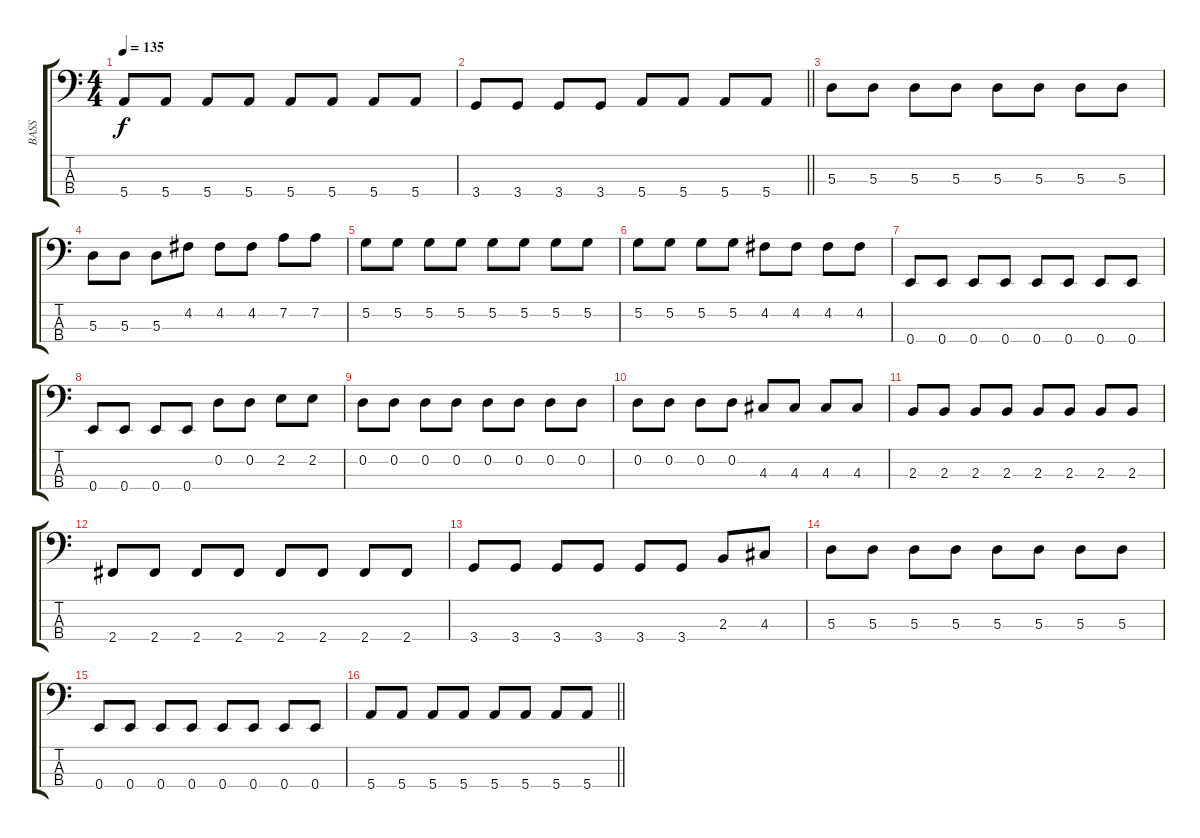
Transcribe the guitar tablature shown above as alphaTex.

\track ("BASS" "BASS") {instrument electricbassfinger}
\staff {score tabs}
\tuning (G2 D2 A1 E1) {hide}
\ts (4 4)
\tempo 135
\clef f4
\ks c
5.4.8{dy f} 5.4.8 5.4.8 5.4.8 5.4.8 5.4.8 5.4.8 5.4.8 |
\barLineRight lightlight
3.4.8 3.4.8 3.4.8 3.4.8 5.4.8 5.4.8 5.4.8 5.4.8 |
5.3.8 5.3.8 5.3.8 5.3.8 5.3.8 5.3.8 5.3.8 5.3.8 |
5.3.8 5.3.8 5.3.8 4.2.8 4.2.8 4.2.8 7.2.8 7.2.8 |
5.2.8 5.2.8 5.2.8 5.2.8 5.2.8 5.2.8 5.2.8 5.2.8 |
5.2.8 5.2.8 5.2.8 5.2.8 4.2.8 4.2.8 4.2.8 4.2.8 |
0.4.8 0.4.8 0.4.8 0.4.8 0.4.8 0.4.8 0.4.8 0.4.8 |
0.4.8 0.4.8 0.4.8 0.4.8 0.2.8 0.2.8 2.2.8 2.2.8 |
0.2.8 0.2.8 0.2.8 0.2.8 0.2.8 0.2.8 0.2.8 0.2.8 |
0.2.8 0.2.8 0.2.8 0.2.8 4.3.8 4.3.8 4.3.8 4.3.8 |
2.3.8 2.3.8 2.3.8 2.3.8 2.3.8 2.3.8 2.3.8 2.3.8 |
2.4.8 2.4.8 2.4.8 2.4.8 2.4.8 2.4.8 2.4.8 2.4.8 |
3.4.8 3.4.8 3.4.8 3.4.8 3.4.8 3.4.8 2.3.8 4.3.8 |
5.3.8 5.3.8 5.3.8 5.3.8 5.3.8 5.3.8 5.3.8 5.3.8 |
0.4.8 0.4.8 0.4.8 0.4.8 0.4.8 0.4.8 0.4.8 0.4.8 |
\barLineRight lightlight
5.4.8 5.4.8 5.4.8 5.4.8 5.4.8 5.4.8 5.4.8 5.4.8
